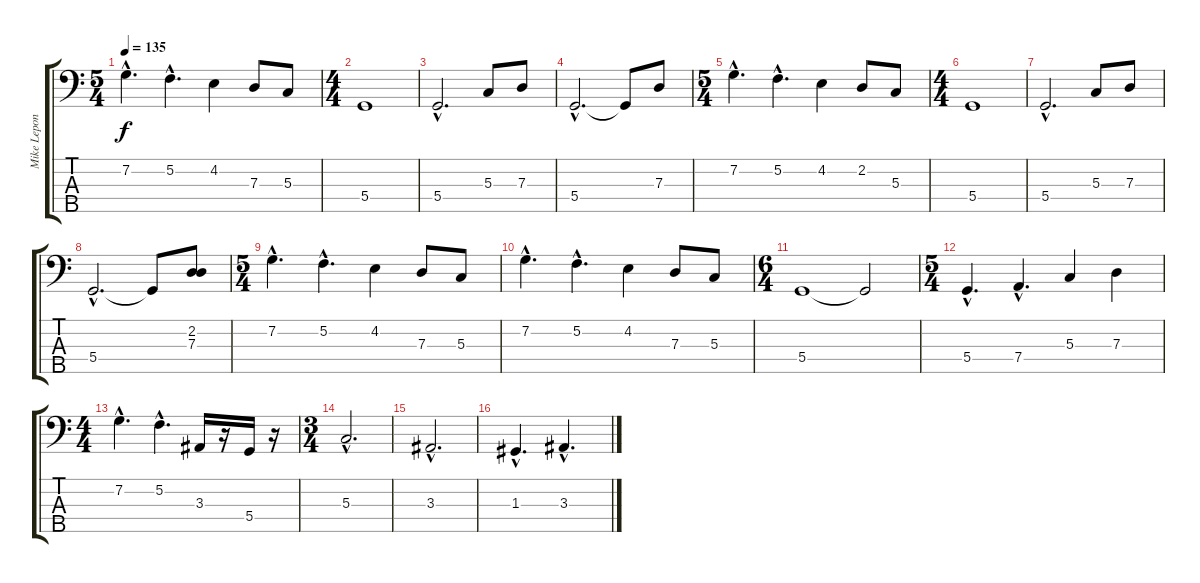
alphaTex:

\track ("Mike Lepond" "Mike Lepon") {instrument electricbasspick}
\staff {score tabs}
\tuning (F2 C2 G1 D1 A0) {hide}
\ts (5 4)
\tempo 135
\clef f4
\ks c
7.2{hac}.4{d dy f} 5.2{hac}.4{d} 4.2.4 7.3.8 5.3.8 |
\ts (4 4)
5.4.1 |
5.4{hac}.2{d} 5.3.8 7.3.8 |
5.4{hac}.2{d} 5.4{t}.8 7.3.8 |
\ts (5 4)
7.2{hac}.4{d} 5.2{hac}.4{d} 4.2.4 2.2.8 5.3.8 |
\ts (4 4)
5.4.1 |
5.4{hac}.2{d} 5.3.8 7.3.8 |
5.4{hac}.2{d} 5.4{t}.8 (2.2 7.3).8 |
\ts (5 4)
7.2{hac}.4{d} 5.2{hac}.4{d} 4.2.4 7.3.8 5.3.8 |
7.2{hac}.4{d} 5.2{hac}.4{d} 4.2.4 7.3.8 5.3.8 |
\ts (6 4)
5.4.1 5.4{t}.2 |
\ts (5 4)
5.4{hac}.4{d} 7.4{hac}.4{d} 5.3.4 7.3.4 |
\ts (4 4)
7.2{hac}.4{d} 5.2{hac}.4{d} 3.3.16 r.16 5.4.16 r.16 |
\ts (3 4)
5.3{hac}.2{d} |
3.3{hac}.2{d} |
1.3{hac}.4{d} 3.3{hac}.4{d}
